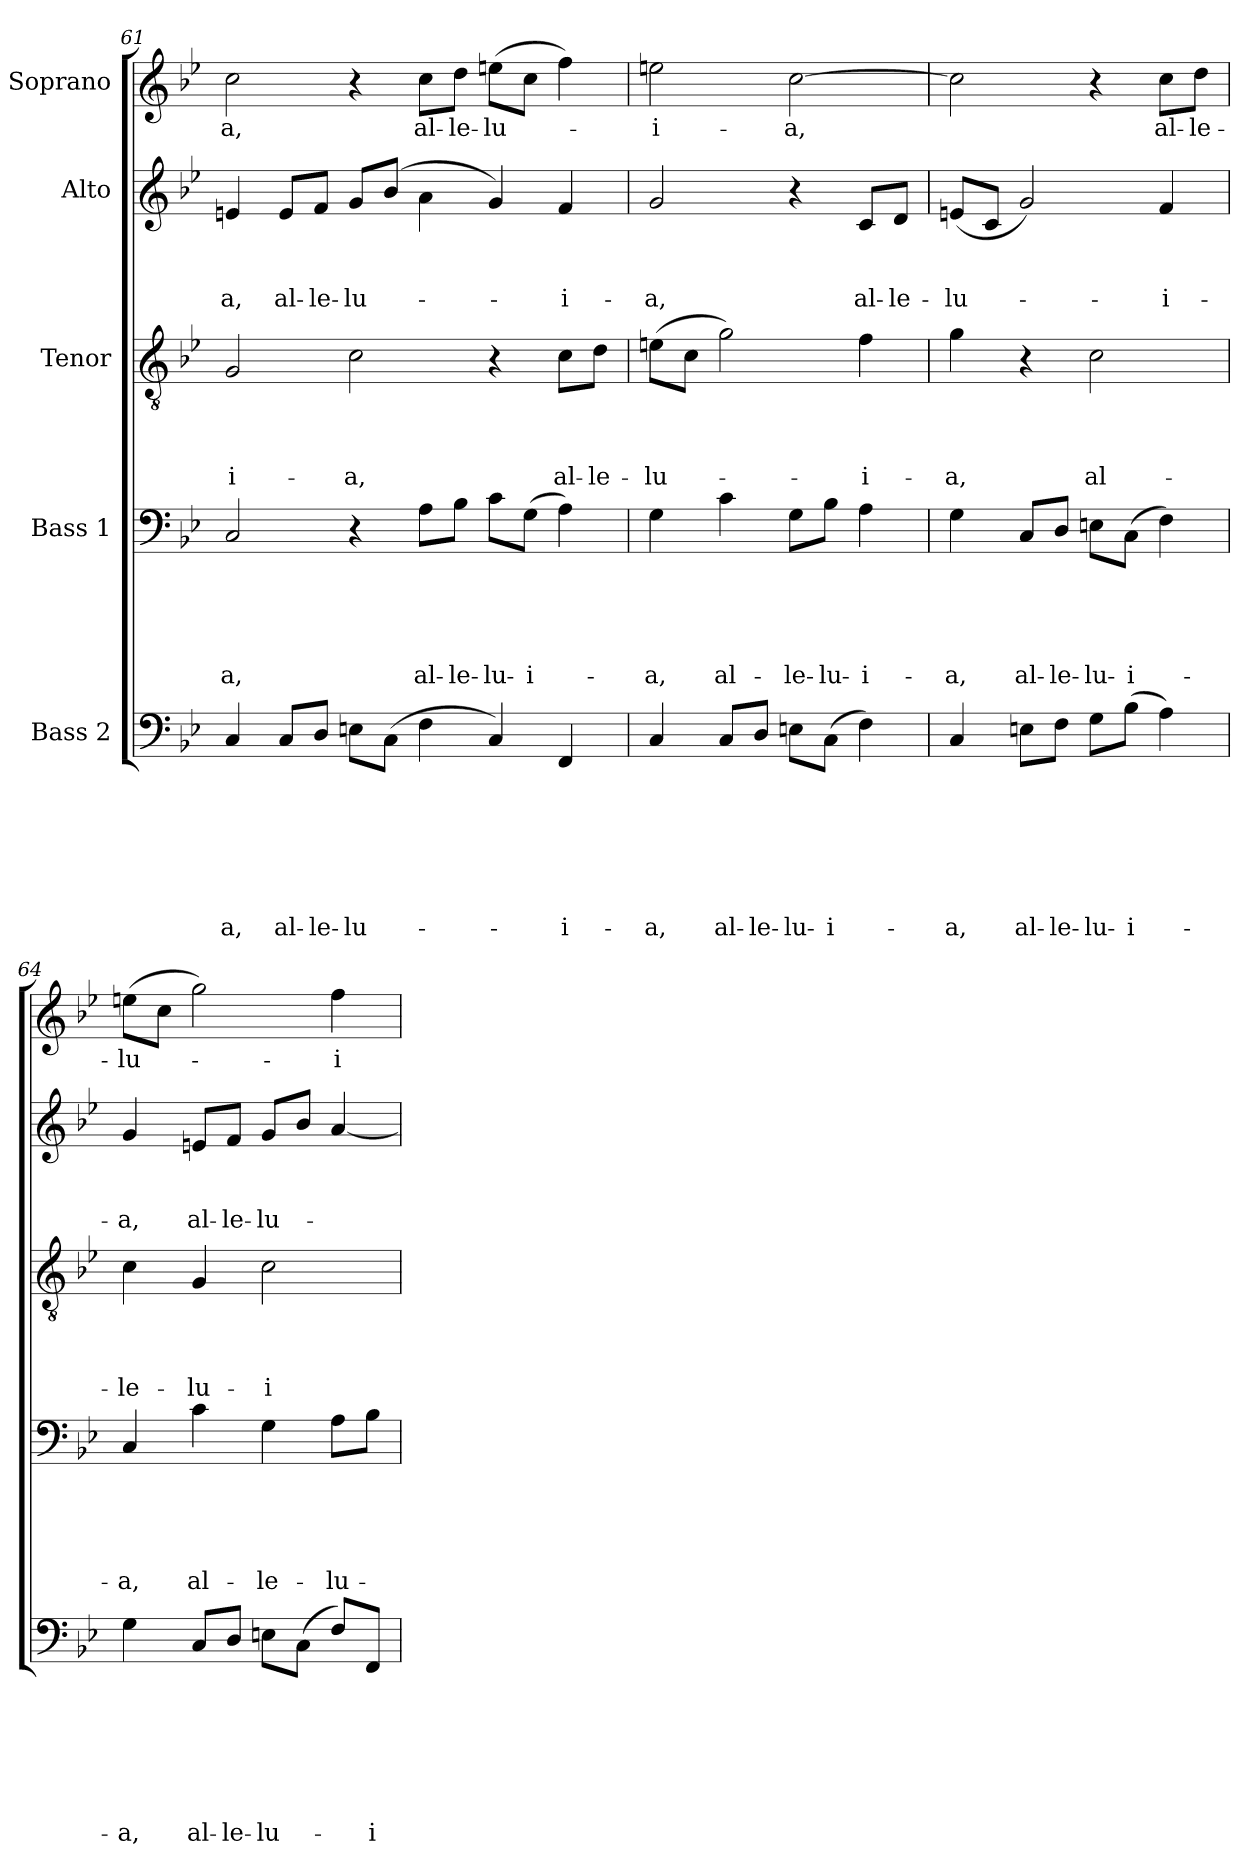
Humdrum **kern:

**kern	**text	**text	**text	**text	**text	**text	**text	**kern	**text	**text	**text	**text	**text	**kern	**text	**text	**text	**text	**kern	**text	**text	**text	**kern	**text
*part5	*part5	*part5	*part5	*part5	*part5	*part5	*part5	*part4	*part4	*part4	*part4	*part4	*part4	*part3	*part3	*part3	*part3	*part3	*part2	*part2	*part2	*part2	*part1	*part1
*staff5	*staff5	*staff5	*staff5	*staff5	*staff5	*staff5	*staff5	*staff4	*staff4	*staff4	*staff4	*staff4	*staff4	*staff3	*staff3	*staff3	*staff3	*staff3	*staff2	*staff2	*staff2	*staff2	*staff1	*staff1
*I"Bass 2	*	*	*	*	*	*	*	*I"Bass 1	*	*	*	*	*	*I"Tenor	*	*	*	*	*I"Alto	*	*	*	*I"Soprano	*
!!LO:LB:g=z
*clefF4	*	*	*	*	*	*	*	*clefF4	*	*	*	*	*	*clefGv2	*	*	*	*	*clefG2	*	*	*	*clefG2	*
*k[b-e-]	*	*	*	*	*	*	*	*k[b-e-]	*	*	*	*	*	*k[b-e-]	*	*	*	*	*k[b-e-]	*	*	*	*k[b-e-]	*
*B-:	*	*	*	*	*	*	*	*B-:	*	*	*	*	*	*B-:	*	*	*	*	*B-:	*	*	*	*B-:	*
=61	=61	=61	=61	=61	=61	=61	=61	=61	=61	=61	=61	=61	=61	=61	=61	=61	=61	=61	=61	=61	=61	=61	=61	=61
!	!	!	!	!	!	!	!LO:LY:b	!	!	!	!	!	!LO:LY:b	!	!	!	!	!LO:LY:b	!	!	!	!LO:LY:b	!	!LO:LY:b
4C/	.	.	.	.	.	.	-a,	2C/	.	.	.	.	-a,	2G/	.	.	.	-i-	4en/	.	.	-a,	2cc\	-a,
!	!	!	!	!	!	!	!LO:LY:b	!	!	!	!	!	!	!	!	!	!	!	!	!	!	!LO:LY:b	!	!
8C/L	.	.	.	.	.	.	al-	.	.	.	.	.	.	.	.	.	.	.	8e/L	.	.	al-	.	.
!	!	!	!	!	!	!	!LO:LY:b	!	!	!	!	!	!	!	!	!	!	!	!	!	!	!LO:LY:b	!	!
8D/J	.	.	.	.	.	.	-le-	.	.	.	.	.	.	.	.	.	.	.	8f/J	.	.	-le-	.	.
!	!	!	!	!	!	!	!LO:LY:b	!	!	!	!	!	!	!	!	!	!	!LO:LY:b	!	!	!	!LO:LY:b	!	!
8En\L	.	.	.	.	.	.	-lu-	4r	.	.	.	.	.	2c\	.	.	.	-a,	8g/L	.	.	-lu-	4r	.
(>8C\J	.	.	.	.	.	.	.	.	.	.	.	.	.	.	.	.	.	.	(<8b-/J	.	.	.	.	.
!	!	!	!	!	!	!	!	!	!	!	!	!	!LO:LY:b	!	!	!	!	!	!	!	!	!	!	!LO:LY:b
4F\	.	.	.	.	.	.	.	8A\L	.	.	.	.	al-	.	.	.	.	.	4a\	.	.	.	8cc\L	al-
!	!	!	!	!	!	!	!	!	!	!	!	!	!LO:LY:b	!	!	!	!	!	!	!	!	!	!	!LO:LY:b
.	.	.	.	.	.	.	.	8B-\J	.	.	.	.	-le-	.	.	.	.	.	.	.	.	.	8dd\J	-le-
!	!	!	!	!	!	!	!	!	!	!	!	!	!LO:LY:b:rj	!	!	!	!	!	!	!	!	!	!	!LO:LY:b
4C/)	.	.	.	.	.	.	.	8c\L	.	.	.	.	-lu-	4r	.	.	.	.	4g/)	.	.	.	(>8een\L	-lu-
!	!	!	!	!	!	!	!	!	!	!	!	!	!LO:LY:b:rj	!	!	!	!	!	!	!	!	!	!	!
.	.	.	.	.	.	.	.	(>8G\J	.	.	.	.	-i-	.	.	.	.	.	.	.	.	.	8cc\J	.
!	!	!	!	!	!	!	!LO:LY:b	!	!	!	!	!	!	!	!	!	!	!LO:LY:b	!	!	!	!LO:LY:b	!	!
4FF/	.	.	.	.	.	.	-i-	4A\)	.	.	.	.	.	8c\L	.	.	.	al-	4f/	.	.	-i-	4ff\)	.
!	!	!	!	!	!	!	!	!	!	!	!	!	!	!	!	!	!	!LO:LY:b:rj	!	!	!	!	!	!
.	.	.	.	.	.	.	.	.	.	.	.	.	.	8d\J	.	.	.	-le-	.	.	.	.	.	.
=62	=62	=62	=62	=62	=62	=62	=62	=62	=62	=62	=62	=62	=62	=62	=62	=62	=62	=62	=62	=62	=62	=62	=62	=62
!	!	!	!	!	!	!	!LO:LY:b	!	!	!	!	!	!LO:LY:b	!	!	!	!	!LO:LY:b	!	!	!	!LO:LY:b	!	!LO:LY:b
4C/	.	.	.	.	.	.	-a,	4G\	.	.	.	.	-a,	(>8en\L	.	.	.	-lu-	2g/	.	.	-a,	2een\	-i-
.	.	.	.	.	.	.	.	.	.	.	.	.	.	8c\J	.	.	.	.	.	.	.	.	.	.
!	!	!	!	!	!	!	!LO:LY:b	!	!	!	!	!	!LO:LY:b	!	!	!	!	!	!	!	!	!	!	!
8C/L	.	.	.	.	.	.	al-	4c\	.	.	.	.	al-	2g\)	.	.	.	.	.	.	.	.	.	.
!	!	!	!	!	!	!	!LO:LY:b	!	!	!	!	!	!	!	!	!	!	!	!	!	!	!	!	!
8D/J	.	.	.	.	.	.	-le-	.	.	.	.	.	.	.	.	.	.	.	.	.	.	.	.	.
!	!	!	!	!	!	!	!LO:LY:b:rj	!	!	!	!	!	!LO:LY:b	!	!	!	!	!	!	!	!	!	!	!LO:LY:b
8En\L	.	.	.	.	.	.	-lu-	8G\L	.	.	.	.	-le-	.	.	.	.	.	4r	.	.	.	[>2cc\	-a,
!	!	!	!	!	!	!	!LO:LY:b:rj	!	!	!	!	!	!LO:LY:b	!	!	!	!	!	!	!	!	!	!	!
(>8C\J	.	.	.	.	.	.	-i-	8B-\J	.	.	.	.	-lu-	.	.	.	.	.	.	.	.	.	.	.
!	!	!	!	!	!	!	!	!	!	!	!	!	!LO:LY:b	!	!	!	!	!LO:LY:b	!	!	!	!LO:LY:b	!	!
4F\)	.	.	.	.	.	.	.	4A\	.	.	.	.	-i-	4f\	.	.	.	-i-	8c/L	.	.	al-	.	.
!	!	!	!	!	!	!	!	!	!	!	!	!	!	!	!	!	!	!	!	!	!	!LO:LY:b	!	!
.	.	.	.	.	.	.	.	.	.	.	.	.	.	.	.	.	.	.	8d/J	.	.	-le-	.	.
=63	=63	=63	=63	=63	=63	=63	=63	=63	=63	=63	=63	=63	=63	=63	=63	=63	=63	=63	=63	=63	=63	=63	=63	=63
!	!	!	!	!	!	!	!LO:LY:b	!	!	!	!	!	!LO:LY:b	!	!	!	!	!LO:LY:b	!	!	!	!LO:LY:b	!	!
4C/	.	.	.	.	.	.	-a,	4G\	.	.	.	.	-a,	4g\	.	.	.	-a,	(<8en/L	.	.	-lu-	2cc\]	.
.	.	.	.	.	.	.	.	.	.	.	.	.	.	.	.	.	.	.	8c/J	.	.	.	.	.
!	!	!	!	!	!	!	!LO:LY:b	!	!	!	!	!	!LO:LY:b	!	!	!	!	!	!	!	!	!	!	!
8En\L	.	.	.	.	.	.	al-	8C/L	.	.	.	.	al-	4r	.	.	.	.	2g/)	.	.	.	.	.
!	!	!	!	!	!	!	!LO:LY:b	!	!	!	!	!	!LO:LY:b	!	!	!	!	!	!	!	!	!	!	!
8F\J	.	.	.	.	.	.	-le-	8D/J	.	.	.	.	-le-	.	.	.	.	.	.	.	.	.	.	.
!	!	!	!	!	!	!	!LO:LY:b:rj	!	!	!	!	!	!LO:LY:b:rj	!	!	!	!	!LO:LY:b	!	!	!	!	!	!
8G\L	.	.	.	.	.	.	-lu-	8En\L	.	.	.	.	-lu-	2c\	.	.	.	al-	.	.	.	.	4r	.
!	!	!	!	!	!	!	!LO:LY:b:rj	!	!	!	!	!	!LO:LY:b:rj	!	!	!	!	!	!	!	!	!	!	!
(>8B-\J	.	.	.	.	.	.	-i-	(>8C\J	.	.	.	.	-i-	.	.	.	.	.	.	.	.	.	.	.
!	!	!	!	!	!	!	!	!	!	!	!	!	!	!	!	!	!	!	!	!	!	!LO:LY:b	!	!LO:LY:b
4A\)	.	.	.	.	.	.	.	4F\)	.	.	.	.	.	.	.	.	.	.	4f/	.	.	-i-	8cc\L	al-
!	!	!	!	!	!	!	!	!	!	!	!	!	!	!	!	!	!	!	!	!	!	!	!	!LO:LY:b
.	.	.	.	.	.	.	.	.	.	.	.	.	.	.	.	.	.	.	.	.	.	.	8dd\J	-le-
=64	=64	=64	=64	=64	=64	=64	=64	=64	=64	=64	=64	=64	=64	=64	=64	=64	=64	=64	=64	=64	=64	=64	=64	=64
!	!	!	!	!	!	!	!LO:LY:b	!	!	!	!	!	!LO:LY:b	!	!	!	!	!LO:LY:b	!	!	!	!LO:LY:b	!	!LO:LY:b
4G\	.	.	.	.	.	.	-a,	4C/	.	.	.	.	-a,	4c\	.	.	.	-le-	4g/	.	.	-a,	(>8een\L	-lu-
.	.	.	.	.	.	.	.	.	.	.	.	.	.	.	.	.	.	.	.	.	.	.	8cc\J	.
!	!	!	!	!	!	!	!LO:LY:b	!	!	!	!	!	!LO:LY:b	!	!	!	!	!LO:LY:b	!	!	!	!LO:LY:b	!	!
8C/L	.	.	.	.	.	.	al-	4c\	.	.	.	.	al-	4G/	.	.	.	-lu-	8en/L	.	.	al-	2gg\)	.
!	!	!	!	!	!	!	!LO:LY:b	!	!	!	!	!	!	!	!	!	!	!	!	!	!	!LO:LY:b	!	!
8D/J	.	.	.	.	.	.	-le-	.	.	.	.	.	.	.	.	.	.	.	8f/J	.	.	-le-	.	.
!	!	!	!	!	!	!	!LO:LY:b	!	!	!	!	!	!LO:LY:b	!	!	!	!	!LO:LY:b	!	!	!	!LO:LY:b	!	!
8En\L	.	.	.	.	.	.	-lu-	4G\	.	.	.	.	-le-	2c\	.	.	.	-i-	8g/L	.	.	-lu-	.	.
(>8C\J	.	.	.	.	.	.	.	.	.	.	.	.	.	.	.	.	.	.	8b-/J	.	.	.	.	.
!	!	!	!	!	!	!	!	!	!	!	!	!	!LO:LY:b	!	!	!	!	!	!	!	!	!	!	!LO:LY:b
8F/L)	.	.	.	.	.	.	.	8A\L	.	.	.	.	-lu-	.	.	.	.	.	[<4a/	.	.	.	4ff\	-i-
!	!	!	!	!	!	!	!LO:LY:b	!	!	!	!	!	!	!	!	!	!	!	!	!	!	!	!	!
8FF/J	.	.	.	.	.	.	-i-	8B-\J	.	.	.	.	.	.	.	.	.	.	.	.	.	.	.	.
=	=	=	=	=	=	=	=	=	=	=	=	=	=	=	=	=	=	=	=	=	=	=	=	=
*-	*-	*-	*-	*-	*-	*-	*-	*-	*-	*-	*-	*-	*-	*-	*-	*-	*-	*-	*-	*-	*-	*-	*-	*-
